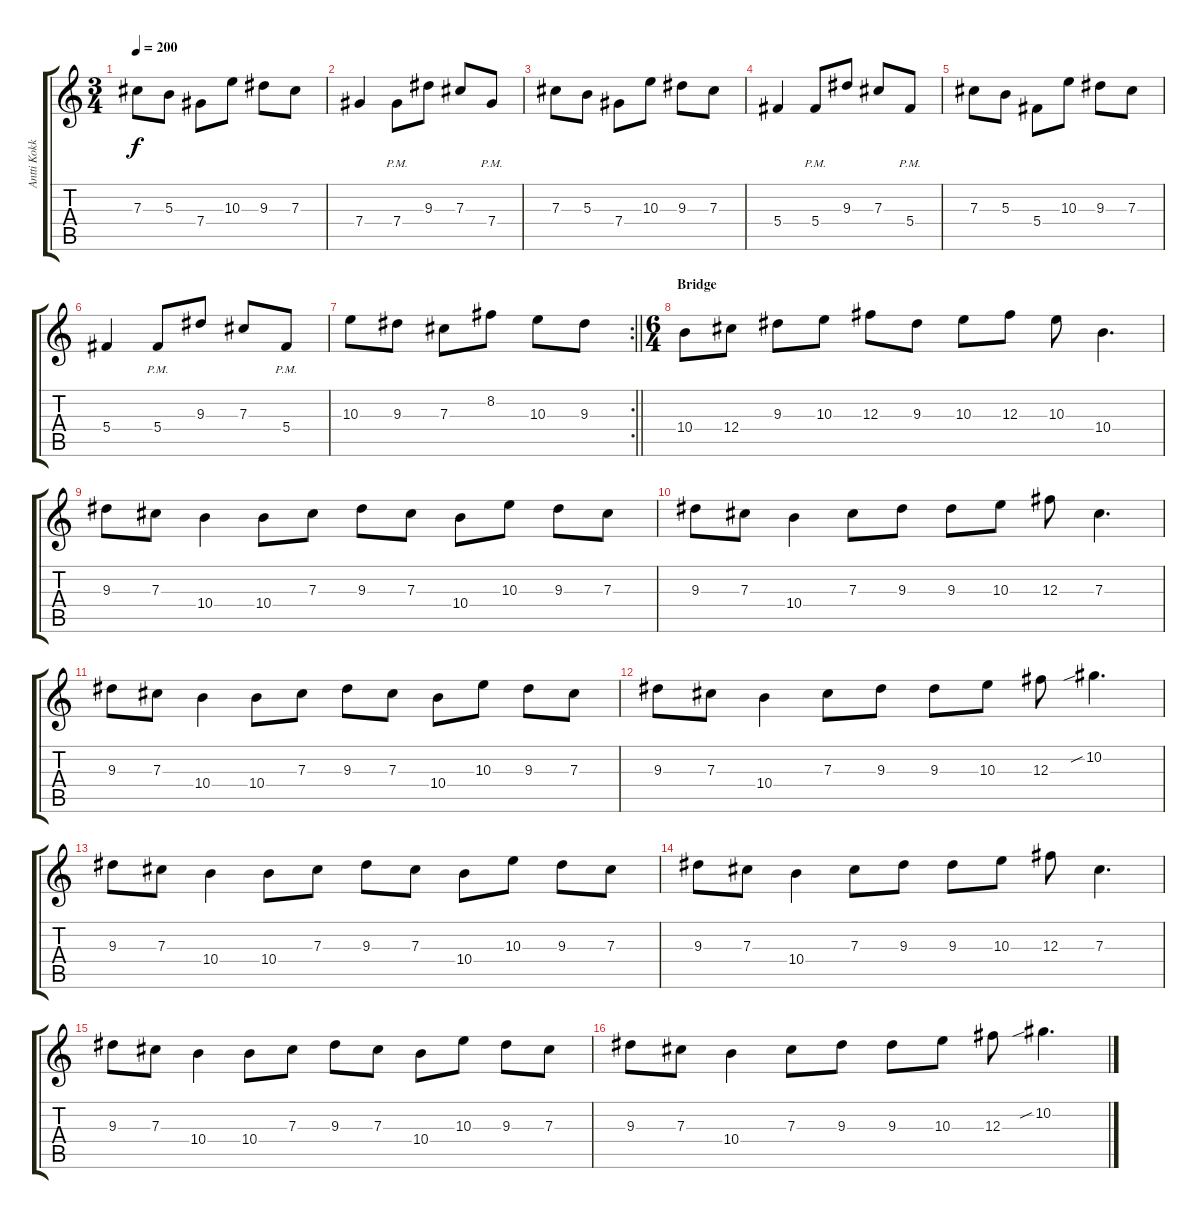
\track ("Antti Kokko" "Antti Kokk") {instrument distortionguitar}
\staff {score tabs}
\tuning (Eb4 Bb3 Gb3 Db3 Ab2 Eb2) {hide}
\ts (3 4)
\tempo 200
\clef g2
\ks c
7.3.8{dy f} 5.3.8 7.4.8 10.3.8 9.3.8 7.3.8 |
7.4.4 7.4{pm}.8 9.3.8 7.3.8 7.4{pm}.8 |
7.3.8 5.3.8 7.4.8 10.3.8 9.3.8 7.3.8 |
5.4.4 5.4{pm}.8 9.3.8 7.3.8 5.4{pm}.8 |
7.3.8 5.3.8 5.4.8 10.3.8 9.3.8 7.3.8 |
5.4.4 5.4{pm}.8 9.3.8 7.3.8 5.4{pm}.8 |
\rc 2
\barLineRight lightlight
10.3.8 9.3.8 7.3.8 8.2.8 10.3.8 9.3.8 |
\ts (6 4)
\section ("" "Bridge")
10.4.8{volume 14} 12.4.8 9.3.8 10.3.8 12.3.8 9.3.8 10.3.8 12.3.8 10.3.8 10.4.4{d} |
9.3.8 7.3.8 10.4.4 10.4.8 7.3.8 9.3.8 7.3.8 10.4.8 10.3.8 9.3.8 7.3.8 |
9.3.8 7.3.8 10.4.4 7.3.8 9.3.8 9.3.8 10.3.8 12.3.8 7.3.4{d} |
9.3.8 7.3.8 10.4.4 10.4.8 7.3.8 9.3.8 7.3.8 10.4.8 10.3.8 9.3.8 7.3.8 |
9.3.8 7.3.8 10.4.4 7.3.8 9.3.8 9.3.8 10.3.8 12.3.8 10.2{sib}.4{d} |
9.3.8 7.3.8 10.4.4 10.4.8 7.3.8 9.3.8 7.3.8 10.4.8 10.3.8 9.3.8 7.3.8 |
9.3.8 7.3.8 10.4.4 7.3.8 9.3.8 9.3.8 10.3.8 12.3.8 7.3.4{d} |
9.3.8 7.3.8 10.4.4 10.4.8 7.3.8 9.3.8 7.3.8 10.4.8 10.3.8 9.3.8 7.3.8 |
9.3.8 7.3.8 10.4.4 7.3.8 9.3.8 9.3.8 10.3.8 12.3.8 10.2{sib}.4{d}
